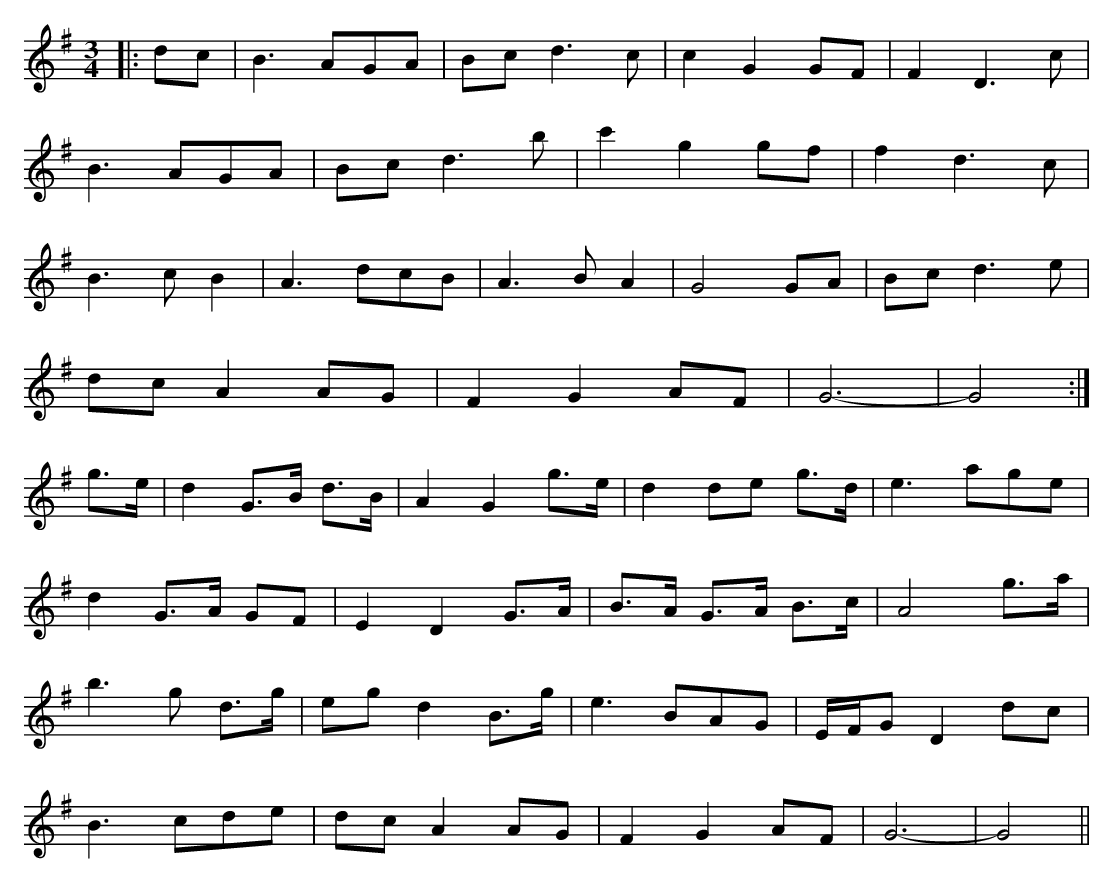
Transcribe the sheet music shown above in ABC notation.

X:1
M:3/4
K:G
|:dc|B3 AGA|Bc d3 c|c2 G2 GF|F2 D3 c|
B3 AGA|Bc d3 b|c'2 g2 gf|f2 d3 c|
B3 c B2|A3 dcB|A3 B A2|G4 GA|Bc d3 e|
dc A2 AG|F2 G2 AF|G6-|G4:|
g>e|d2 G>B d>B|A2 G2 g>e|d2 de g>d|e3 age|
d2 G>A GF|E2 D2 G>A|B>A G>A B>c|A4 g>a|
b3 g d>g|eg d2 B>g|e3 BAG|E/F/G D2 dc|
B3 cde|dc A2 AG|F2 G2 AF|G6-|G4||
